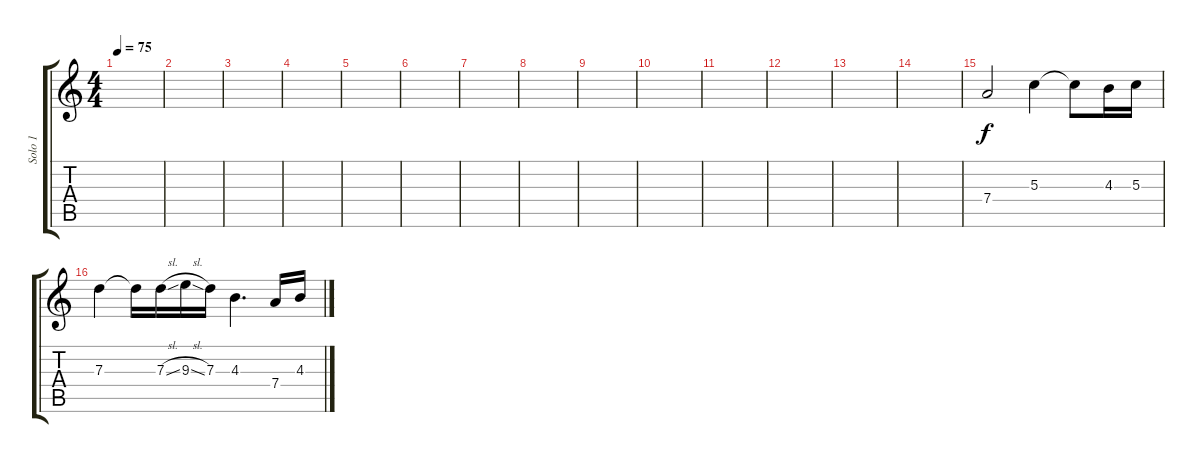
\track ("Solo 1" "Solo 1") {instrument distortionguitar}
\staff {score tabs}
\tuning (E4 B3 G3 D3 A2 E2) {hide}
\ts (4 4)
\tempo 75
\clef g2
\ks c
|
|
|
|
|
|
|
|
|
|
|
|
|
|
7.4.2{txt ""} 5.3.4 5.3{t}.8 4.3.16 5.3.16 |
7.3.4 7.3{t}.16 7.3{sl}.16 9.3{sl}.16 7.3.16 4.3.4{d} 7.4.16 4.3.16
